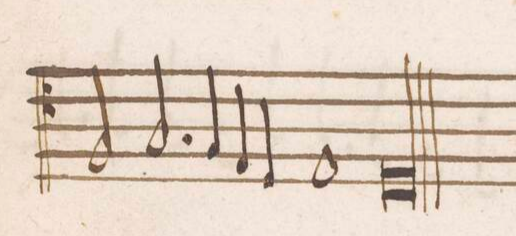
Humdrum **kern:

**kern	**text
*I"TENOR	*
*clefC4	*
*k[]	*
*met(c|)	*
*M2/1	*
2F/	.
2.G/	.
=41	=41
4F/	.
4E/	.
4D/	.
1E	.
=42	=42
0Dl	.
==	==
*-	*-
